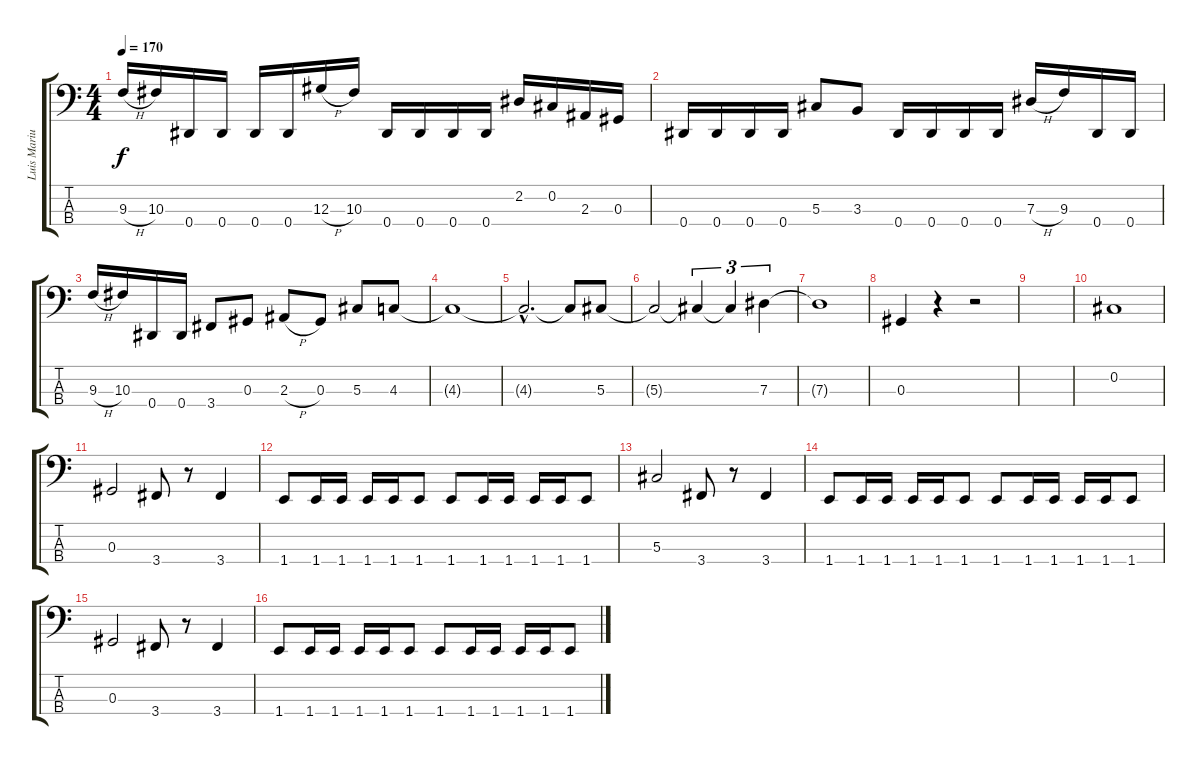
\track ("Luis Mariuti" "Luis Mariu") {instrument electricbassfinger}
\staff {score tabs}
\tuning (Gb2 Db2 Ab1 Eb1) {hide}
\ts (4 4)
\tempo 170
\clef f4
\ks c
9.3{h}.16{dy f} 10.3.16 0.4.16 0.4.16 0.4.16 0.4.16 12.3{h}.16 10.3.16 0.4.16 0.4.16 0.4.16 0.4.16 2.2.16 0.2.16 2.3.16 0.3.16 |
0.4.16 0.4.16 0.4.16 0.4.16 5.3.8 3.3.8 0.4.16 0.4.16 0.4.16 0.4.16 7.3{h}.16 9.3.16 0.4.16 0.4.16 |
9.3{h}.16 10.3.16 0.4.16 0.4.16 3.4.8 0.3.8 2.3{h}.8 0.3.8 5.3.8 4.3.8 |
4.3{t}.1 |
4.3{hac t}.2{d} 4.3{t}.8 5.3.8 |
5.3{t}.2 5.3{t}.4{tu (3 2)} 5.3{t}.4{tu (3 2)} 7.3.4{tu (3 2)} |
7.3{t}.1 |
0.3.4 r.4 r.2 |
|
0.2.1 |
0.3.2 3.4.8 r.8 3.4.4 |
1.4.8 1.4.16 1.4.16 1.4.16 1.4.16 1.4.8 1.4.8 1.4.16 1.4.16 1.4.16 1.4.16 1.4.8 |
5.3.2 3.4.8 r.8 3.4.4 |
1.4.8 1.4.16 1.4.16 1.4.16 1.4.16 1.4.8 1.4.8 1.4.16 1.4.16 1.4.16 1.4.16 1.4.8 |
0.3.2 3.4.8 r.8 3.4.4 |
1.4.8 1.4.16 1.4.16 1.4.16 1.4.16 1.4.8 1.4.8 1.4.16 1.4.16 1.4.16 1.4.16 1.4.8
